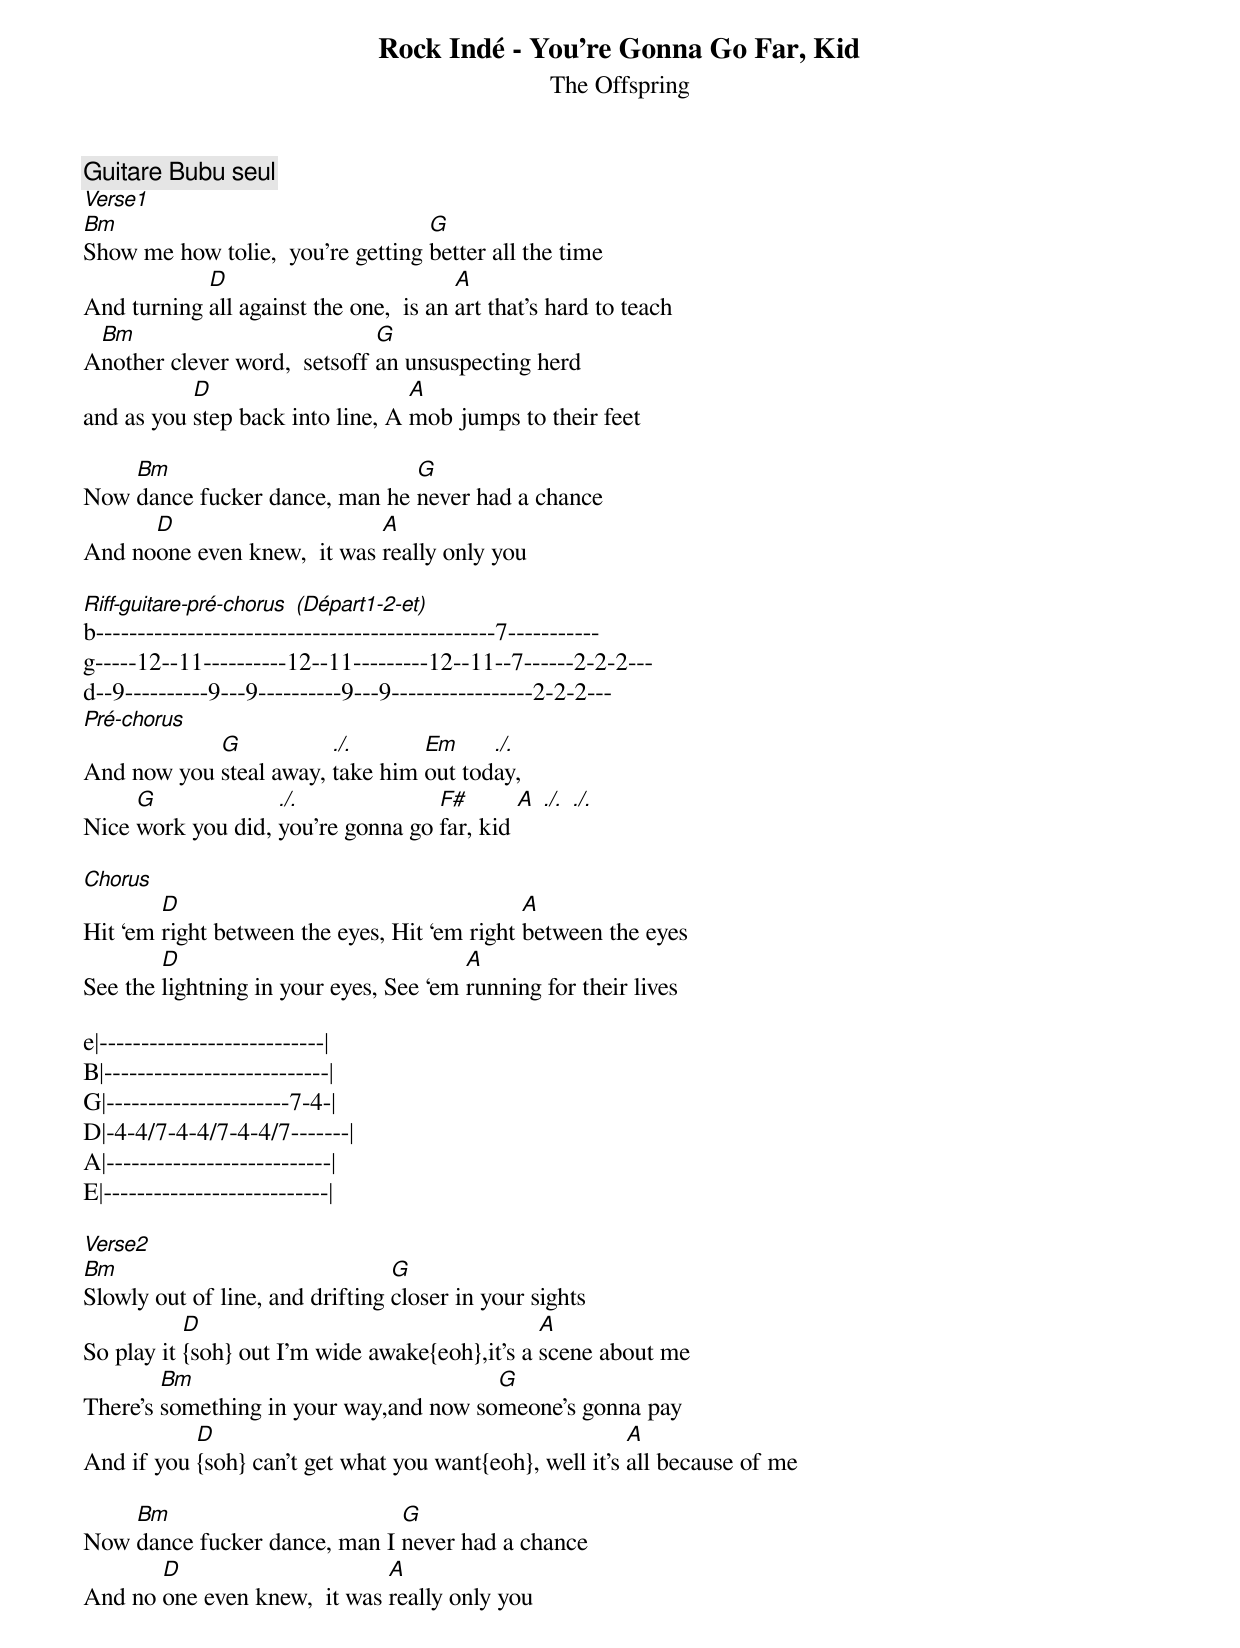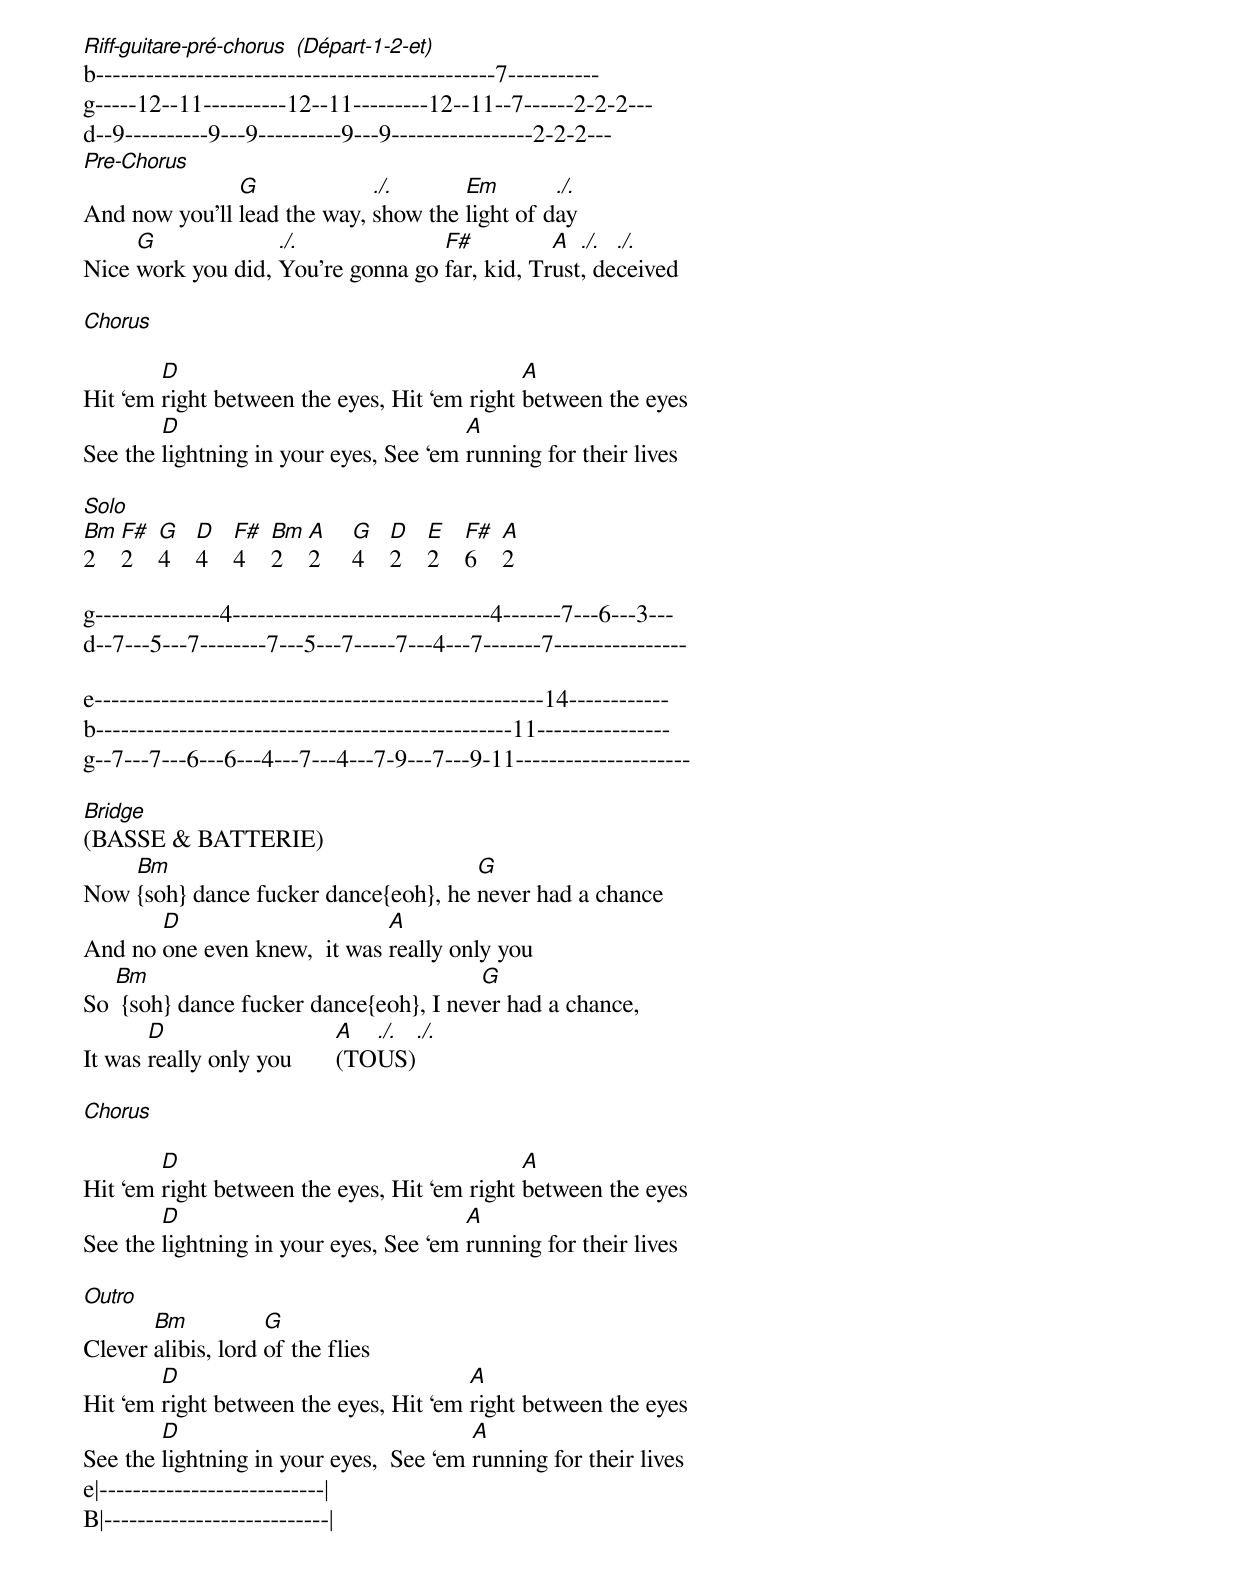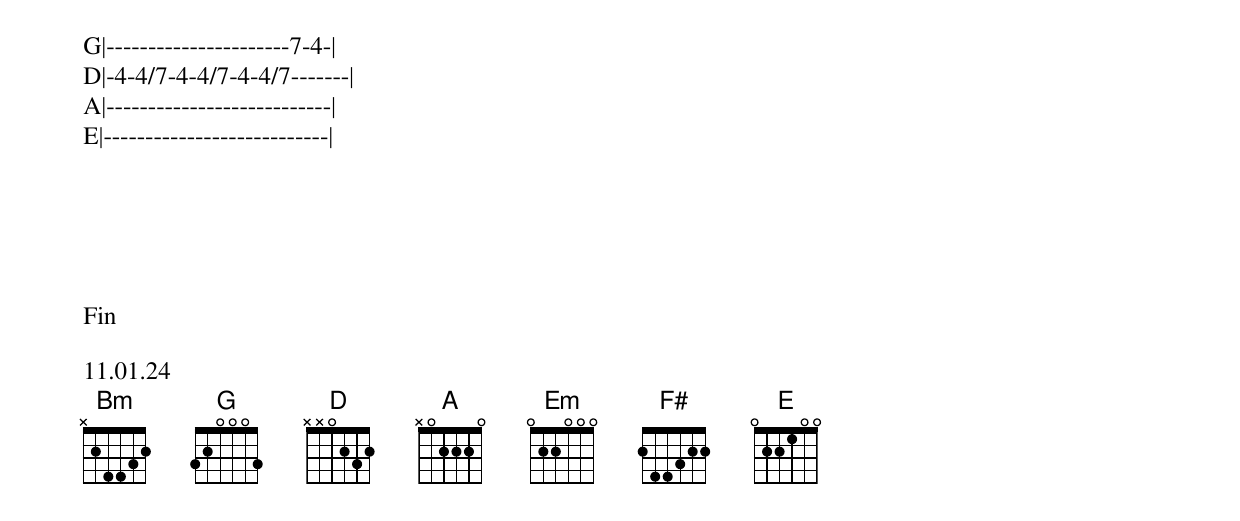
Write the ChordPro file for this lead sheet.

{title: Rock Indé - You're Gonna Go Far, Kid}
{subtitle: The Offspring}
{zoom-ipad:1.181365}
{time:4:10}

{c:Guitare Bubu seul}
[Verse1]
[Bm]Show me how tolie,  you’re getting [G]better all the time
And turning [D]all against the one,  is an [A]art that’s hard to teach
A[Bm]nother clever word,  setsoff [G]an unsuspecting herd
and as you [D]step back into line, A [A]mob jumps to their feet

Now [Bm]dance fucker dance, man he [G]never had a chance
And no[D]one even knew,  it was [A]really only you

[Riff-guitare-pré-chorus] [(Départ1-2-et)]
b------------------------------------------------7-----------
g-----12--11----------12--11---------12--11--7------2-2-2---
d--9----------9---9----------9---9-----------------2-2-2---
[Pré-chorus]
And now you [G]steal away, [./.]take him [Em]out tod[./.]ay,
Nice [G]work you did, [./.]you’re gonna go [F#]far, kid [A] [./.] [./.]

[Chorus]
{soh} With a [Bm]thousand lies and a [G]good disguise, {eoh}
Hit ‘em [D]right between the eyes, Hit ‘em right [A]between the eyes
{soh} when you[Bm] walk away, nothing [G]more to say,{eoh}
See the [D]lightning in your eyes, See ‘em [A]running for their lives

e|---------------------------|
B|---------------------------|
G|----------------------7-4-|
D|-4-4/7-4-4/7-4-4/7-------|
A|---------------------------|
E|---------------------------|

[Verse2]
[Bm]Slowly out of line, and drifting [G]closer in your sights
So play it [D]{soh} out I’m wide awake{eoh},​it’s a [A]scene about me
There’s [Bm]something in your way,and now so[G]meone's gonna pay
And if you [D]{soh} can’t get what you want{eoh}, well it’s [A]all because of me

Now [Bm]dance fucker dance, man I [G]never had a chance
And no [D]one even knew,  it was [A]really only you

[Riff-guitare-pré-chorus] [(Départ-1-2-et)]
b------------------------------------------------7-----------
g-----12--11----------12--11---------12--11--7------2-2-2---
d--9----------9---9----------9---9-----------------2-2-2---
[Pre-Chorus]
And now you’ll [G]lead the way, [./.]show the [Em]light of d[./.]ay
Nice [G]work you did, [./.]You’re gonna go [F#]far, kid, Tr[A]ust[./.], de[./.]ceived

[Chorus]

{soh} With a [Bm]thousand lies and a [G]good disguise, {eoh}
Hit ‘em [D]right between the eyes, Hit ‘em right [A]between the eyes
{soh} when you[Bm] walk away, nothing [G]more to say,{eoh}
See the [D]lightning in your eyes, See ‘em [A]running for their lives

[Solo]
[Bm]2    [F#]2    [G]4    [D]4    [F#]4    [Bm]2    [A]2     [G]4    [D]2    [E]2    [F#]6    [A]2

g---------------4-------------------------------4-------7---6---3---
d--7---5---7--------7---5---7-----7---4---7-------7----------------

e------------------------------------------------------14------------
b--------------------------------------------------11----------------
g--7---7---6---6---4---7---4---7-9---7---9-11---------------------

[Bridge]
(BASSE & BATTERIE)
Now [Bm]{soh} dance fucker dance{eoh}, he [G]never had a chance
And no [D]one even knew,  it was [A]really only you
So [Bm] {soh} dance fucker dance{eoh}, I nev[G]er had a chance,
It was [D]really only you       [A](TO[./.]US)[./.]

[Chorus]

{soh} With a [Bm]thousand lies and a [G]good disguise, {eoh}
Hit ‘em [D]right between the eyes, Hit ‘em right [A]between the eyes
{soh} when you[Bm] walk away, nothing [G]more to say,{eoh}
See the [D]lightning in your eyes, See ‘em [A]running for their lives

[Outro]
Clever [Bm]alibis, lord [G]of the flies
Hit ‘em [D]right between the eyes, Hit ‘em [A]right between the eyes
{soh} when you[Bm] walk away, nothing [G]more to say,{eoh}
See the [D]lightning in your eyes,  See ‘em [A]running for their lives
e|---------------------------|
B|---------------------------|
G|----------------------7-4-|
D|-4-4/7-4-4/7-4-4/7-------|
A|---------------------------|
E|---------------------------|






Fin

11.01.24
